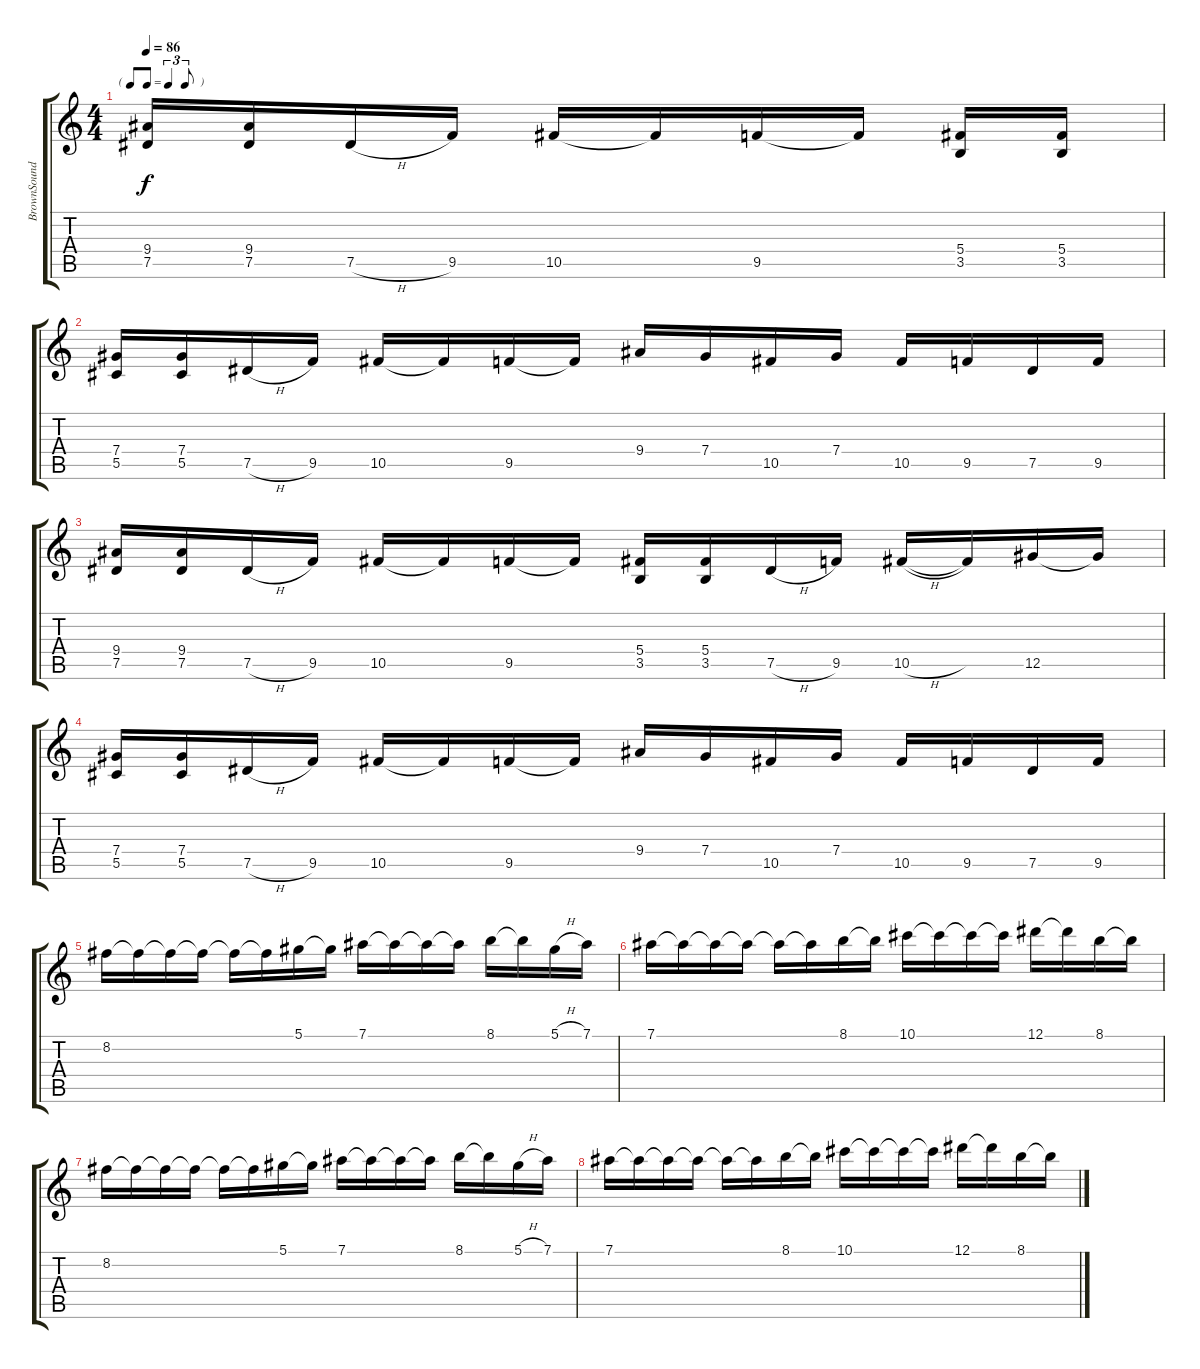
\track ("BrownSound" "BrownSound") {instrument distortionguitar}
\staff {score tabs}
\tuning (Eb4 Bb3 Gb3 Db3 Ab2 Db2) {hide}
\ts (4 4)
\tf triplet8th
\tempo 86
\clef g2
\ks c
(9.4 7.5).16{dy f instrument distortionguitar} (9.4 7.5).16 7.5{h}.16 9.5.16 10.5.16 10.5{t}.16 9.5.16 9.5{t}.16 (5.4 3.5).16 (5.4 3.5).16 |
(7.4 5.5).16 (7.4 5.5).16 7.5{h}.16 9.5.16 10.5.16 10.5{t}.16 9.5.16 9.5{t}.16 9.4.16 7.4.16 10.5.16 7.4.16 10.5.16 9.5.16 7.5.16 9.5.16 |
(9.4 7.5).16 (9.4 7.5).16 7.5{h}.16 9.5.16 10.5.16 10.5{t}.16 9.5.16 9.5{t}.16 (5.4 3.5).16 (5.4 3.5).16 7.5{h}.16 9.5.16 10.5{h}.16 10.5{t}.16 12.5.16 12.5{t}.16 |
(7.4 5.5).16 (7.4 5.5).16 7.5{h}.16 9.5.16 10.5.16 10.5{t}.16 9.5.16 9.5{t}.16 9.4.16 7.4.16 10.5.16 7.4.16 10.5.16 9.5.16 7.5.16 9.5.16 |
8.2.16 8.2{t}.16 8.2{t}.16 8.2{t}.16 8.2{t}.16 8.2{t}.16 5.1.16 5.1{t}.16 7.1.16 7.1{t}.16 7.1{t}.16 7.1{t}.16 8.1.16 8.1{t}.16 5.1{h}.16 7.1.16 |
7.1.16 7.1{t}.16 7.1{t}.16 7.1{t}.16 7.1{t}.16 7.1{t}.16 8.1.16 8.1{t}.16 10.1.16 10.1{t}.16 10.1{t}.16 10.1{t}.16 12.1.16 12.1{t}.16 8.1.16 8.1{t}.16 |
8.2.16 8.2{t}.16 8.2{t}.16 8.2{t}.16 8.2{t}.16 8.2{t}.16 5.1.16 5.1{t}.16 7.1.16 7.1{t}.16 7.1{t}.16 7.1{t}.16 8.1.16 8.1{t}.16 5.1{h}.16 7.1.16 |
7.1.16 7.1{t}.16 7.1{t}.16 7.1{t}.16 7.1{t}.16 7.1{t}.16 8.1.16 8.1{t}.16 10.1.16 10.1{t}.16 10.1{t}.16 10.1{t}.16 12.1.16 12.1{t}.16 8.1.16 8.1{t}.16
